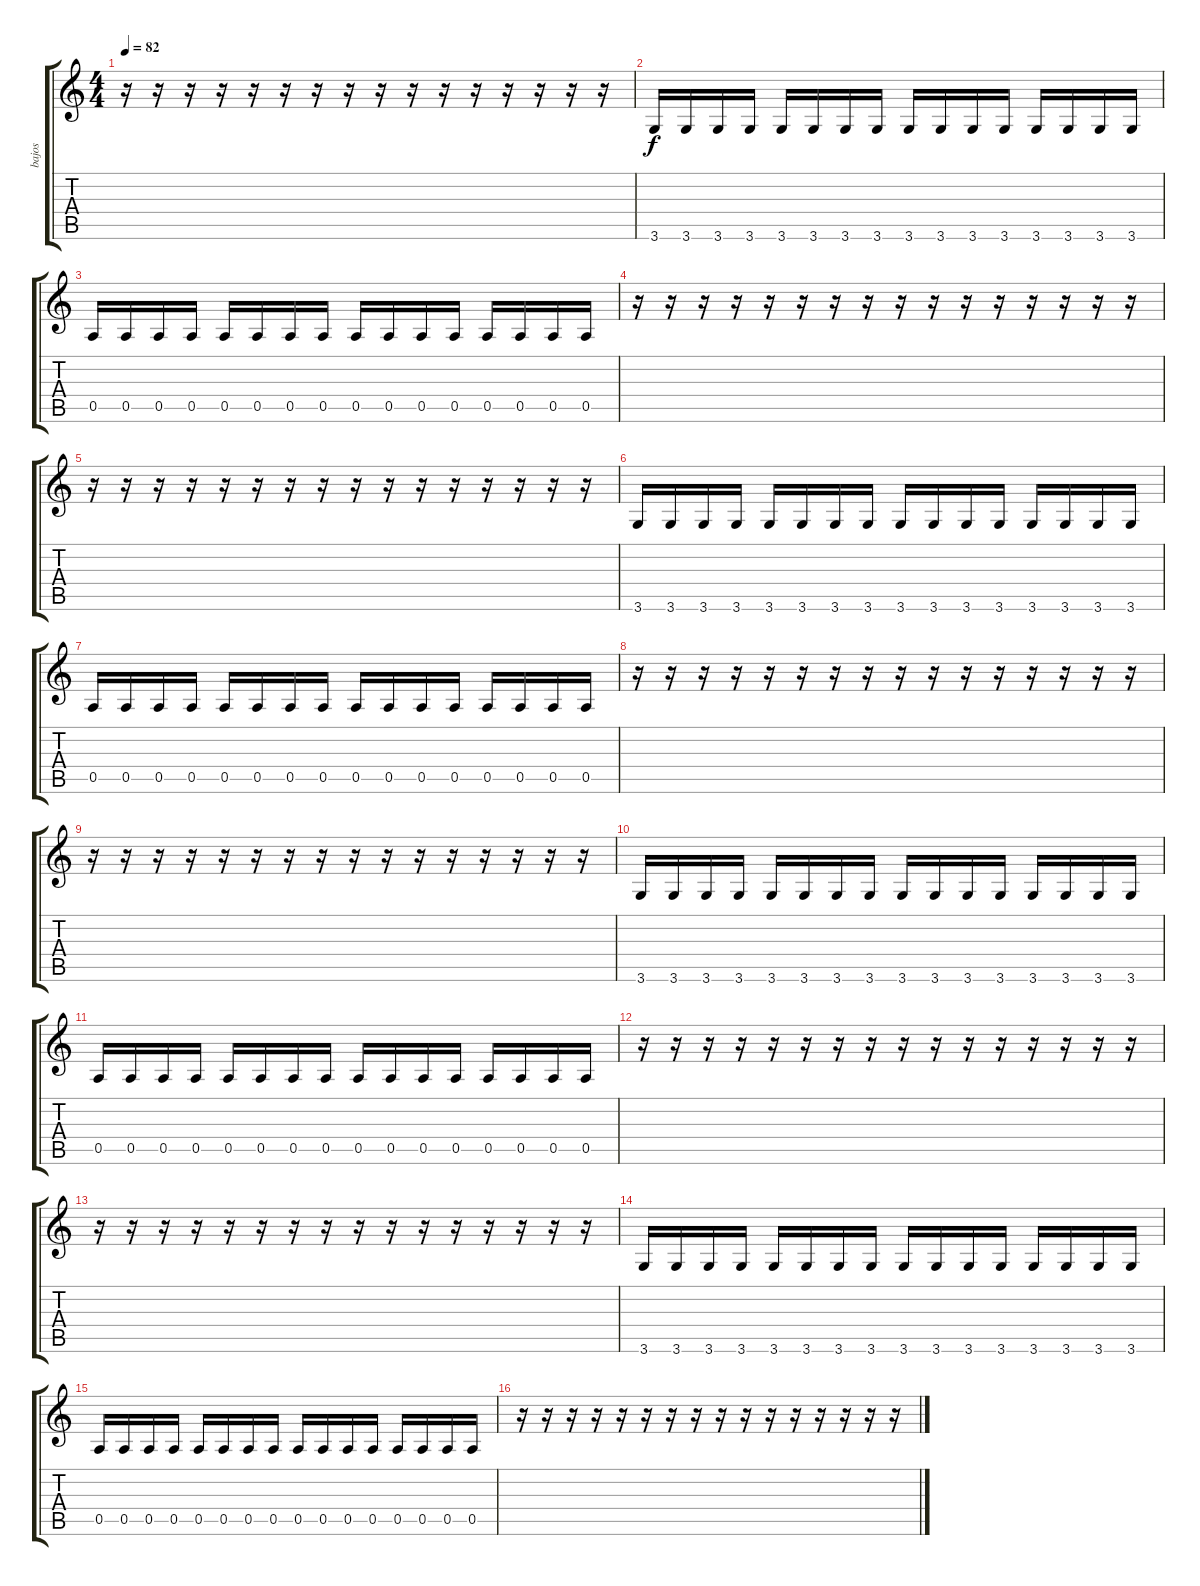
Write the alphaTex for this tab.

\track ("bajos" "bajos") {instrument synthbass1}
\staff {score tabs}
\tuning (E4 B3 G3 D3 A2 E2) {hide}
\ts (4 4)
\tempo 82
\clef g2
\ks c
r.16{dy f balance 13} r.16{balance 14} r.16{balance 15} r.16{balance 16} r.16 r.16 r.16 r.16 r.16 r.16 r.16 r.16 r.16 r.16 r.16 r.16{balance 15} |
3.6.16{balance 14} 3.6.16{balance 13} 3.6.16{balance 12} 3.6.16{balance 12} 3.6.16{balance 11} 3.6.16{balance 10} 3.6.16{balance 10} 3.6.16{balance 9} 3.6.16{balance 8} 3.6.16{balance 8} 3.6.16{balance 8} 3.6.16{balance 7} 3.6.16{balance 7} 3.6.16{balance 6} 3.6.16{balance 6} 3.6.16{balance 5} |
0.5.16{balance 4} 0.5.16{balance 4} 0.5.16{balance 3} 0.5.16{balance 2} 0.5.16{balance 2} 0.5.16{balance 1} 0.5.16{balance 1} 0.5.16{balance 0} 0.5.16{balance 0} 0.5.16{balance 0} 0.5.16 0.5.16 0.5.16 0.5.16 0.5.16 0.5.16 |
r.16 r.16{balance 0} r.16{balance 1} r.16{balance 1} r.16{balance 2} r.16{balance 3} r.16{balance 4} r.16{balance 5} r.16{balance 5} r.16{balance 6} r.16{balance 7} r.16{balance 7} r.16 r.16 r.16 r.16{balance 8} |
r.16{balance 9} r.16{balance 10} r.16{balance 10} r.16{balance 11} r.16{balance 12} r.16{balance 13} r.16{balance 13} r.16{balance 14} r.16{balance 15} r.16 r.16{balance 16} r.16 r.16 r.16 r.16 r.16 |
3.6.16 3.6.16 3.6.16 3.6.16 3.6.16{balance 15} 3.6.16{balance 14} 3.6.16{balance 13} 3.6.16{balance 13} 3.6.16{balance 11} 3.6.16{balance 11} 3.6.16{balance 10} 3.6.16{balance 9} 3.6.16{balance 8} 3.6.16{balance 8} 3.6.16{balance 8} 3.6.16{balance 7} |
0.5.16{balance 7} 0.5.16{balance 6} 0.5.16{balance 6} 0.5.16{balance 5} 0.5.16{balance 5} 0.5.16{balance 4} 0.5.16{balance 3} 0.5.16{balance 3} 0.5.16{balance 2} 0.5.16{balance 2} 0.5.16{balance 1} 0.5.16{balance 1} 0.5.16{balance 0} 0.5.16{balance 0} 0.5.16{balance 0} 0.5.16 |
r.16 r.16 r.16 r.16 r.16 r.16{balance 0} r.16{balance 1} r.16{balance 2} r.16{balance 3} r.16{balance 3} r.16{balance 4} r.16{balance 5} r.16{balance 6} r.16{balance 6} r.16{balance 6} r.16 |
r.16{balance 7} r.16{balance 8} r.16{balance 9} r.16{balance 9} r.16{balance 10} r.16{balance 10} r.16{balance 11} r.16{balance 12} r.16{balance 13} r.16{balance 14} r.16{balance 16} r.16{balance 16} r.16 r.16 r.16 r.16 |
3.6.16 3.6.16 3.6.16 3.6.16{balance 16} 3.6.16{balance 15} 3.6.16{balance 14} 3.6.16{balance 13} 3.6.16{balance 12} 3.6.16{balance 11} 3.6.16{balance 11} 3.6.16{balance 10} 3.6.16{balance 10} 3.6.16{balance 9} 3.6.16 3.6.16 3.6.16{balance 8} |
0.5.16{balance 8} 0.5.16 0.5.16{balance 7} 0.5.16{balance 6} 0.5.16{balance 6} 0.5.16{balance 5} 0.5.16{balance 5} 0.5.16{balance 4} 0.5.16{balance 4} 0.5.16{balance 3} 0.5.16{balance 3} 0.5.16{balance 2} 0.5.16{balance 1} 0.5.16{balance 0} 0.5.16{balance 0} 0.5.16 |
r.16 r.16 r.16 r.16 r.16 r.16{balance 0} r.16{balance 1} r.16{balance 2} r.16{balance 2} r.16{balance 3} r.16{balance 4} r.16{balance 5} r.16{balance 5} r.16{balance 6} r.16{balance 7} r.16{balance 7} |
r.16 r.16{balance 8} r.16{balance 9} r.16{balance 10} r.16{balance 10} r.16{balance 11} r.16{balance 12} r.16{balance 13} r.16{balance 14} r.16{balance 15} r.16{balance 16} r.16 r.16 r.16 r.16 r.16 |
3.6.16 3.6.16 3.6.16 3.6.16 3.6.16{balance 16} 3.6.16{balance 14} 3.6.16{balance 14} 3.6.16{balance 12} 3.6.16{balance 12} 3.6.16{balance 11} 3.6.16{balance 11} 3.6.16{balance 10} 3.6.16{balance 10} 3.6.16{balance 9} 3.6.16{balance 9} 3.6.16{balance 8} |
0.5.16{balance 8} 0.5.16{balance 8} 0.5.16 0.5.16{balance 7} 0.5.16{balance 7} 0.5.16{balance 6} 0.5.16{balance 6} 0.5.16{balance 5} 0.5.16{balance 4} 0.5.16{balance 4} 0.5.16{balance 3} 0.5.16{balance 3} 0.5.16{balance 2} 0.5.16{balance 2} 0.5.16{balance 1} 0.5.16{balance 1} |
r.16{balance 1} r.16{balance 0} r.16{balance 0} r.16 r.16 r.16 r.16 r.16 r.16{balance 0} r.16{balance 1} r.16{balance 2} r.16{balance 3} r.16{balance 3} r.16{balance 4} r.16{balance 5} r.16{balance 6}
